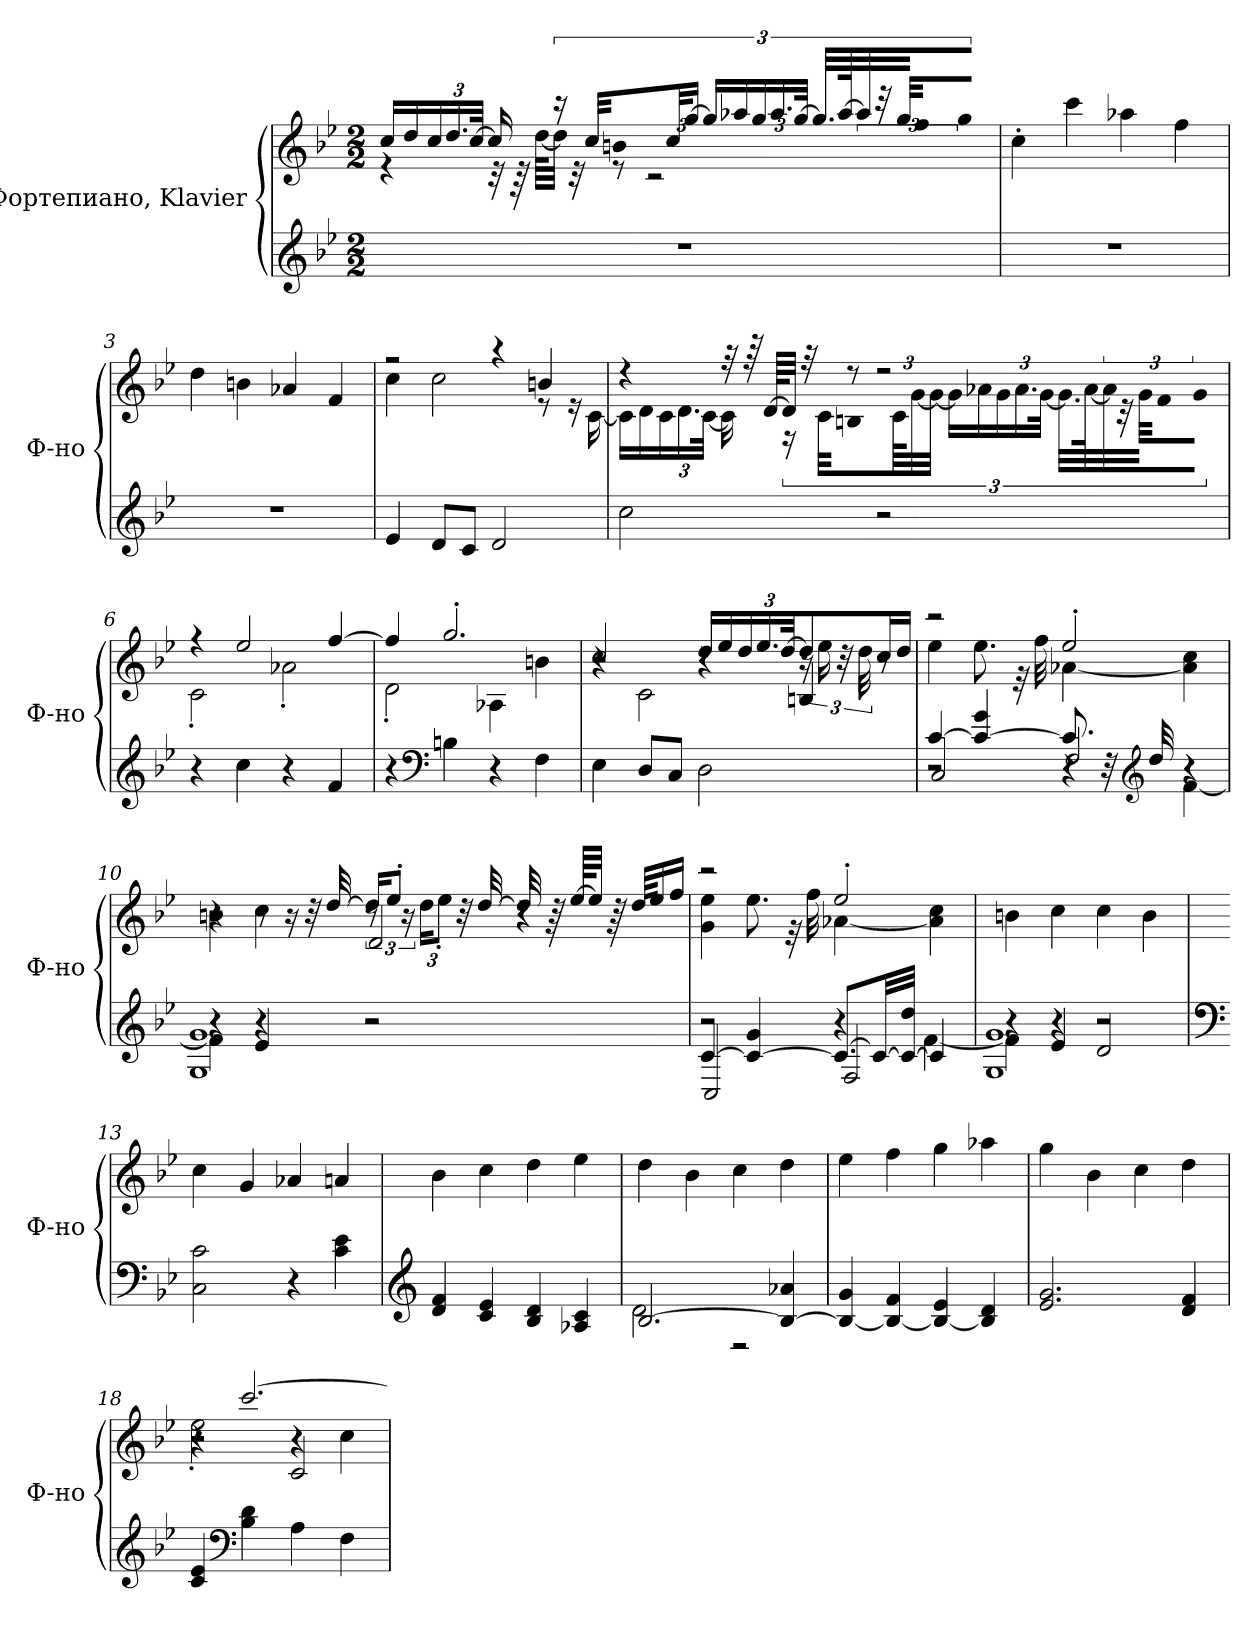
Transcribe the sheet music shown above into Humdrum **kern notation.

**kern	**kern
*part1	*part1
*staff2	*staff1
*I"Фортепиано, Klavier	*
*I'Ф-но	*
*clefG2	*clefG2
*k[b-e-]	*k[b-e-]
*M2/2	*M2/2
*MM176	*MM176
=1	=1
*	*^
1r	16cc/LL	4r
.	16dd/	.
*	*Xbrackettup	*
.	24cc/	.
.	24.dd/	.
.	[48cc/JJk	.
.	16cc/]	32r
.	.	64r
.	.	[64dd\KLLL
*	*brackettup	*
.	24r	32dd\JJJ]
.	.	32r
.	48cc/KLL	.
.	16bn/	8r
*	*Xbrackettup	*
.	48cc/K	.
.	[24gg/JJ	.
.	16gg/LL]	2r
.	16aa-X/	.
.	24gg/	.
.	24.aa-/	.
.	[48gg/JJk	.
.	32.gg/LLL]	.
.	[64aa-/K	.
*	*brackettup	*
.	48aa-/JJJ]	.
.	48r	.
.	48gg/KLL	.
.	16ff/	.
.	16gg/JJ	.
*	*v	*v
=2	=2
1r	4cc'\
.	4ccc\
.	4aa-X\
.	4ff\
=3	=3
1r	4dd\
.	4bn\
.	4a-X/
.	4f/
!!LO:LB:g=z
=4	=4
*	*^
4e-/	2r	4cc\
8d/L	.	2cc\
8c/J	.	.
2d/	4r	.
.	4bn/	8r
.	.	16r
.	.	[16c\
=5	=5	=5
2cc\	4r	16c\LL]
.	.	16d\
*	*	*Xbrackettup
.	.	24c\
.	.	24.d\
.	.	[48c\JJk
.	32r	16c\]
.	64r	.
.	[64d/KLLL	.
*	*	*brackettup
.	32d/JJJ]	24r
.	32r	.
.	.	48c\KLL
.	8r	16Bn\
*	*	*Xbrackettup
.	.	96c\KL
.	.	[48g\
.	.	32g\JJJ_
2r	2r	16g\LL]
.	.	16a-X\
.	.	24g\
.	.	24.a-\
.	.	[48g\JJk
.	.	32.g\LLL]
.	.	[64a-\K
*	*	*brackettup
.	.	48a-\JJJ]
.	.	48r
.	.	48g\KLL
.	.	16f\
.	.	16g\JJ
!!LO:LB:g=z	!!
=6	=6	=6
4r	4r	2c'\
4cc\	2ee-/	.
4r	.	2a-X'\
4f/	[4ff/	.
=7	=7	=7
4r	4ff/]	2d'\
*clefF4	*	*
4Bn\	2.gg'/	.
4r	.	4A-X\
4F\	.	4bn\
=8	=8	=8
*	*	*^
4E-\	2cc/	4r	2r
8D/L	.	2c\	.
8C/J	.	.	.
2D\	16dd/LL	.	4r
.	16ee-/	.	.
*	*Xbrackettup	*	*
.	24dd/	.	.
.	24.ee-/	.	.
.	[48dd/JK	.	.
*	*	*brackettup	*
.	8dd/]	24r	4Bn/
.	.	24ee-\	.
.	.	48r	.
.	.	48dd\	.
.	16cc/L	8r	.
.	16dd/JJ	.	.
*	*	*v	*v
=9	=9	=9
*^	*	*
*	*^	*	*
[4c/	2r	2C/	2r	4ee-\
4c/_ 4g/	.	.	.	8.ee-\
.	.	.	.	32r
.	.	.	.	32ff\
8.c/]	4r	2F/	2ee-'/	[4a-X\
32r	.	.	.	.
*clefG2	*	*	*	*
32dd/	.	.	.	.
4r	[4f\	.	.	4a-\] 4cc\
!!LO:LB:g=z
=10	=10	=10	=10	=10
*	*	*	*	*^
4r	4f\]	1G 1g	4r	4bn\	2r
4e-/	4r	.	8r	4cc\	.
.	.	.	16r	.	.
.	.	.	32r	.	.
.	.	.	[32dd/	.	.
2r	2r	.	16dd/KL]	12r	2d/
.	.	.	8ee-'/J	.	.
.	.	.	.	24r	.
.	.	.	.	24dd\KL	.
.	.	.	.	12ee-'\J	.
.	.	.	32r	.	.
.	.	.	[32dd/	.	.
.	.	.	32dd/]	4r	.
.	.	.	64r	.	.
.	.	.	[64ee-/KLLL	.	.
.	.	.	32ee-/JJJ]	.	.
.	.	.	64r	.	.
.	.	.	64dd/KKLL	.	.
.	.	.	16ee-/	.	.
.	.	.	16ff/JJ	.	.
*	*	*	*	*v	*v
=11	=11	=11	=11	=11
[4c/	2r	2C/	2r	4g\ 4ee-\
4c/_ 4g/	.	.	.	8.ee-\
.	.	.	.	32r
.	.	.	.	32ff\
8.c/L_	4r	2F/	2ee-'/	[4a-X\
32c/LL_	.	.	.	.
32c/_ 32dd/JJJ	.	.	.	.
4c/]	[4f\	.	.	4a-\] 4cc\
*	*	*	*v	*v
=12	=12	=12	=12
4r	4f\]	1G 1g	4bn\
4e-/	4r	.	4cc\
2d/	2r	.	4cc\
.	.	.	4b\
*v	*v	*v	*
!!LO:LB:g=z
=13	=13
*clefF4	*
2C\ 2c\	4cc\
.	4g/
4r	4a-X/
4c\ 4e-\	4an/
=14	=14
*clefG2	*
4d/ 4f/	4b-\
4c/ 4e-/	4cc\
4B-/ 4d/	4dd\
4A-X/ 4c/	4ee-\
=15	=15
*^	*
[2.B-/	2d\	4dd\
.	.	4b-\
.	2r	4cc\
4B-/_ 4a-X/	.	4dd\
*v	*v	*
=16	=16
4B-/_ 4g/	4ee-\
4B-/_ 4f/	4ff\
4B-/_ 4e-/	4gg\
4B-/] 4d/	4aa-X\
=17	=17
2.e-/ 2.g/	4gg\
.	4b-\
.	4cc\
4d/ 4f/	4dd\
=18	=18
*	*^
*	*	*^
4c/ 4e-/	4r	2ee-'\	2r
*clefF4	*	*	*
4B-\ 4d\	[2.ccc/	.	.
4A\	.	4r	2c/
4F\	.	4cc\	.
*	*v	*v	*v
=	=
*-	*-
